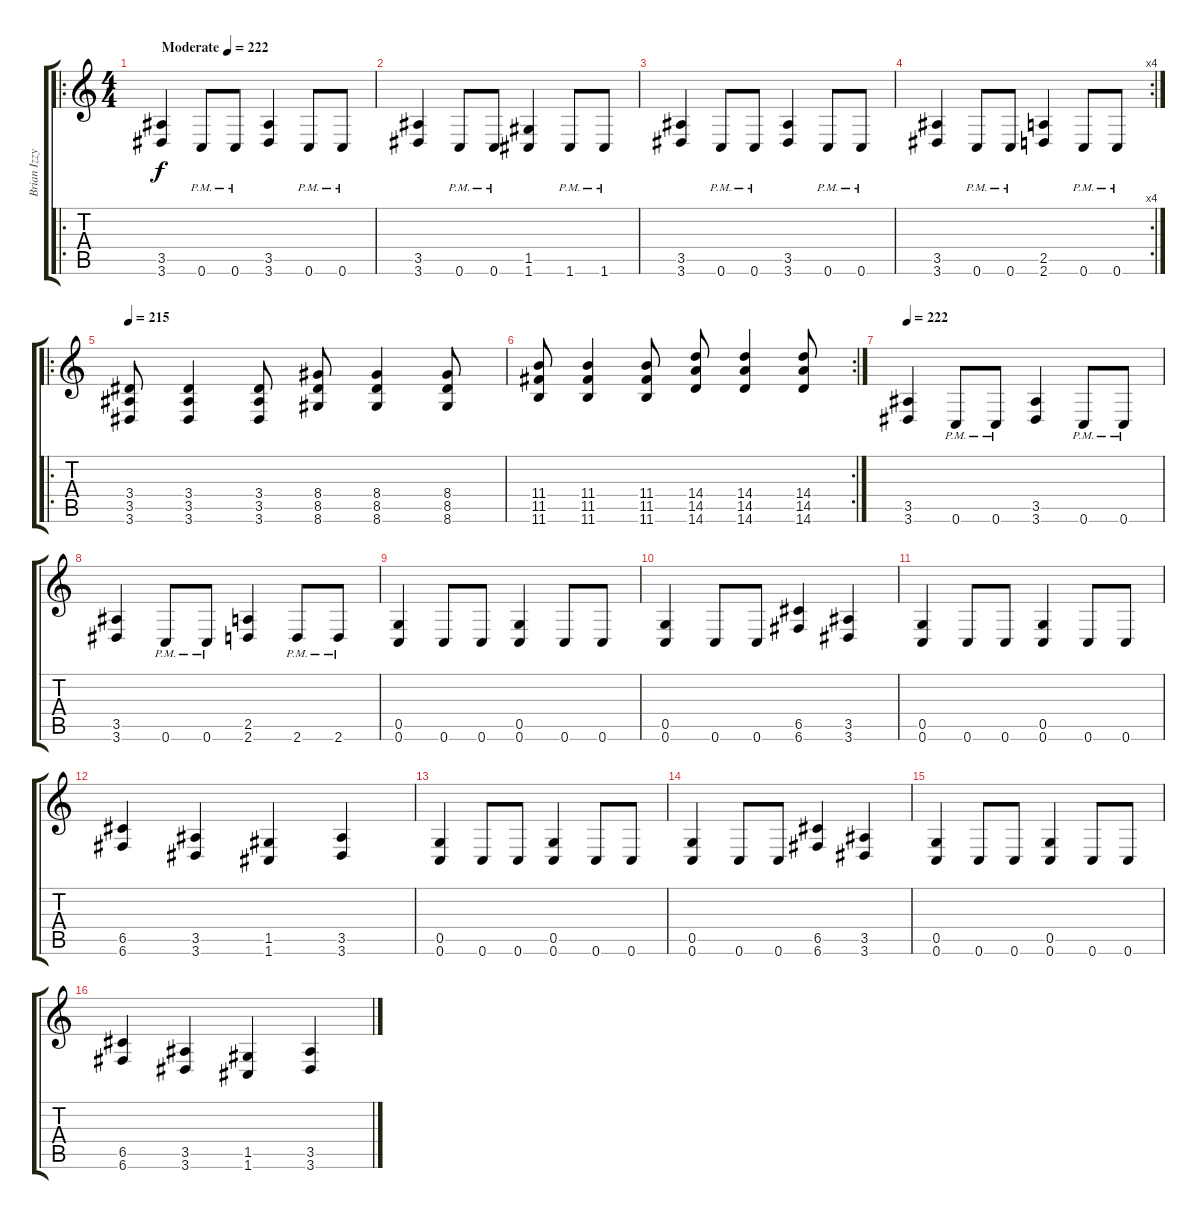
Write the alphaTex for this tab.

\track ("Brian Izzy" "Brian Izzy") {instrument distortionguitar}
\staff {score tabs}
\tuning (D4 A3 F3 C3 G2 C2) {hide}
\ro
\ts (4 4)
\tempo (222 "Moderate")
\clef g2
\ks c
(3.5 3.6).4{dy f instrument distortionguitar} 0.6{pm}.8 0.6{pm}.8 (3.5 3.6).4 0.6{pm}.8 0.6{pm}.8 |
(3.5 3.6).4 0.6{pm}.8 0.6{pm}.8 (1.5 1.6).4 1.6{pm}.8 1.6{pm}.8 |
(3.5 3.6).4 0.6{pm}.8 0.6{pm}.8 (3.5 3.6).4 0.6{pm}.8 0.6{pm}.8 |
\rc 4
(3.5 3.6).4 0.6{pm}.8 0.6{pm}.8 (2.5 2.6).4 0.6{pm}.8 0.6{pm}.8 |
\ro
\tempo 215
(3.4 3.5 3.6).8 (3.4 3.5 3.6).4 (3.4 3.5 3.6).8 (8.4 8.5 8.6).8 (8.4 8.5 8.6).4 (8.4 8.5 8.6).8 |
\rc 2
(11.4 11.5 11.6).8 (11.4 11.5 11.6).4 (11.4 11.5 11.6).8 (14.4 14.5 14.6).8 (14.4 14.5 14.6).4 (14.4 14.5 14.6).8 |
\tempo 222
(3.5 3.6).4 0.6{pm}.8 0.6{pm}.8 (3.5 3.6).4 0.6{pm}.8 0.6{pm}.8 |
(3.5 3.6).4 0.6{pm}.8 0.6{pm}.8 (2.5 2.6).4 2.6{pm}.8 2.6{pm}.8 |
(0.5 0.6).4 0.6.8 0.6.8 (0.5 0.6).4 0.6.8 0.6.8 |
(0.5 0.6).4 0.6.8 0.6.8 (6.5 6.6).4 (3.5 3.6).4 |
(0.5 0.6).4 0.6.8 0.6.8 (0.5 0.6).4 0.6.8 0.6.8 |
(6.5 6.6).4 (3.5 3.6).4 (1.5 1.6).4 (3.5 3.6).4 |
(0.5 0.6).4 0.6.8 0.6.8 (0.5 0.6).4 0.6.8 0.6.8 |
(0.5 0.6).4 0.6.8 0.6.8 (6.5 6.6).4 (3.5 3.6).4 |
(0.5 0.6).4 0.6.8 0.6.8 (0.5 0.6).4 0.6.8 0.6.8 |
(6.5 6.6).4 (3.5 3.6).4 (1.5 1.6).4 (3.5 3.6).4
